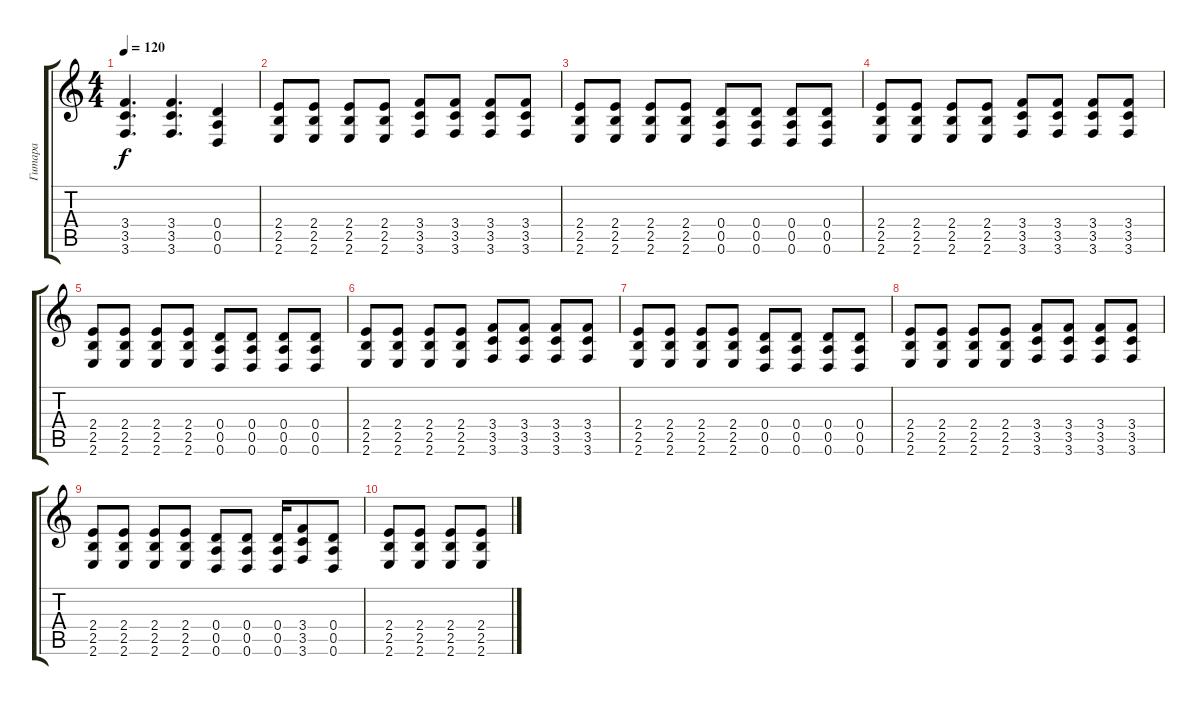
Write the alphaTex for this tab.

\track ("Гитара" "Гитара") {instrument distortionguitar}
\staff {score tabs}
\tuning (E4 B3 G3 D3 A2 D2) {hide}
\ts (4 4)
\tempo 120
\clef g2
\ks c
(3.4 3.5 3.6).4{d dy f} (3.4 3.5 3.6).4{d} (0.4 0.5 0.6).4 |
(2.4 2.5 2.6).8 (2.4 2.5 2.6).8 (2.4 2.5 2.6).8 (2.4 2.5 2.6).8 (3.4 3.5 3.6).8 (3.4 3.5 3.6).8 (3.4 3.5 3.6).8 (3.4 3.5 3.6).8 |
(2.4 2.5 2.6).8 (2.4 2.5 2.6).8 (2.4 2.5 2.6).8 (2.4 2.5 2.6).8 (0.4 0.5 0.6).8 (0.4 0.5 0.6).8 (0.4 0.5 0.6).8 (0.4 0.5 0.6).8 |
(2.4 2.5 2.6).8 (2.4 2.5 2.6).8 (2.4 2.5 2.6).8 (2.4 2.5 2.6).8 (3.4 3.5 3.6).8 (3.4 3.5 3.6).8 (3.4 3.5 3.6).8 (3.4 3.5 3.6).8 |
(2.4 2.5 2.6).8 (2.4 2.5 2.6).8 (2.4 2.5 2.6).8 (2.4 2.5 2.6).8 (0.4 0.5 0.6).8 (0.4 0.5 0.6).8 (0.4 0.5 0.6).8 (0.4 0.5 0.6).8 |
(2.4 2.5 2.6).8 (2.4 2.5 2.6).8 (2.4 2.5 2.6).8 (2.4 2.5 2.6).8 (3.4 3.5 3.6).8 (3.4 3.5 3.6).8 (3.4 3.5 3.6).8 (3.4 3.5 3.6).8 |
(2.4 2.5 2.6).8 (2.4 2.5 2.6).8 (2.4 2.5 2.6).8 (2.4 2.5 2.6).8 (0.4 0.5 0.6).8 (0.4 0.5 0.6).8 (0.4 0.5 0.6).8 (0.4 0.5 0.6).8 |
(2.4 2.5 2.6).8 (2.4 2.5 2.6).8 (2.4 2.5 2.6).8 (2.4 2.5 2.6).8 (3.4 3.5 3.6).8 (3.4 3.5 3.6).8 (3.4 3.5 3.6).8 (3.4 3.5 3.6).8 |
(2.4 2.5 2.6).8 (2.4 2.5 2.6).8 (2.4 2.5 2.6).8 (2.4 2.5 2.6).8 (0.4 0.5 0.6).8 (0.4 0.5 0.6).8 (0.4 0.5 0.6).16 (3.4 3.5 3.6).8 (0.4 0.5 0.6).8 |
(2.4 2.5 2.6).8 (2.4 2.5 2.6).8 (2.4 2.5 2.6).8 (2.4 2.5 2.6).8
